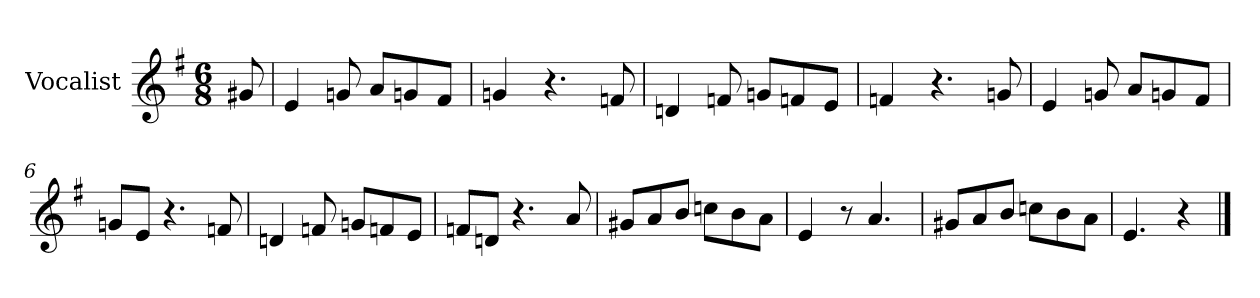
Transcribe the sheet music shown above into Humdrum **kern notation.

**kern
*part1
*staff1
*I"Vocalist
*k[f#]
*e:
*M6/8
=
8g#X
=1
4e
8gn
8aL
8gn
8f#J
=2
4gn
4.r
8fn
=3
4dn
8fn
8gnL
8fn
8eJ
=4
4fn
4.r
8gn
=5
4e
8gn
8aL
8gn
8f#J
=6
8gnL
8eJ
4.r
8fn
=7
4dn
8fn
8gnL
8fn
8eJ
=8
8fnL
8dnJ
4.r
8a
=9
8g#XL
8a
8bJ
8ccnL
8b
8aJ
=10
4e
8r
4.a
=11
8g#XL
8a
8bJ
8ccnL
8b
8aJ
=12
4.e
4r
==
*-
